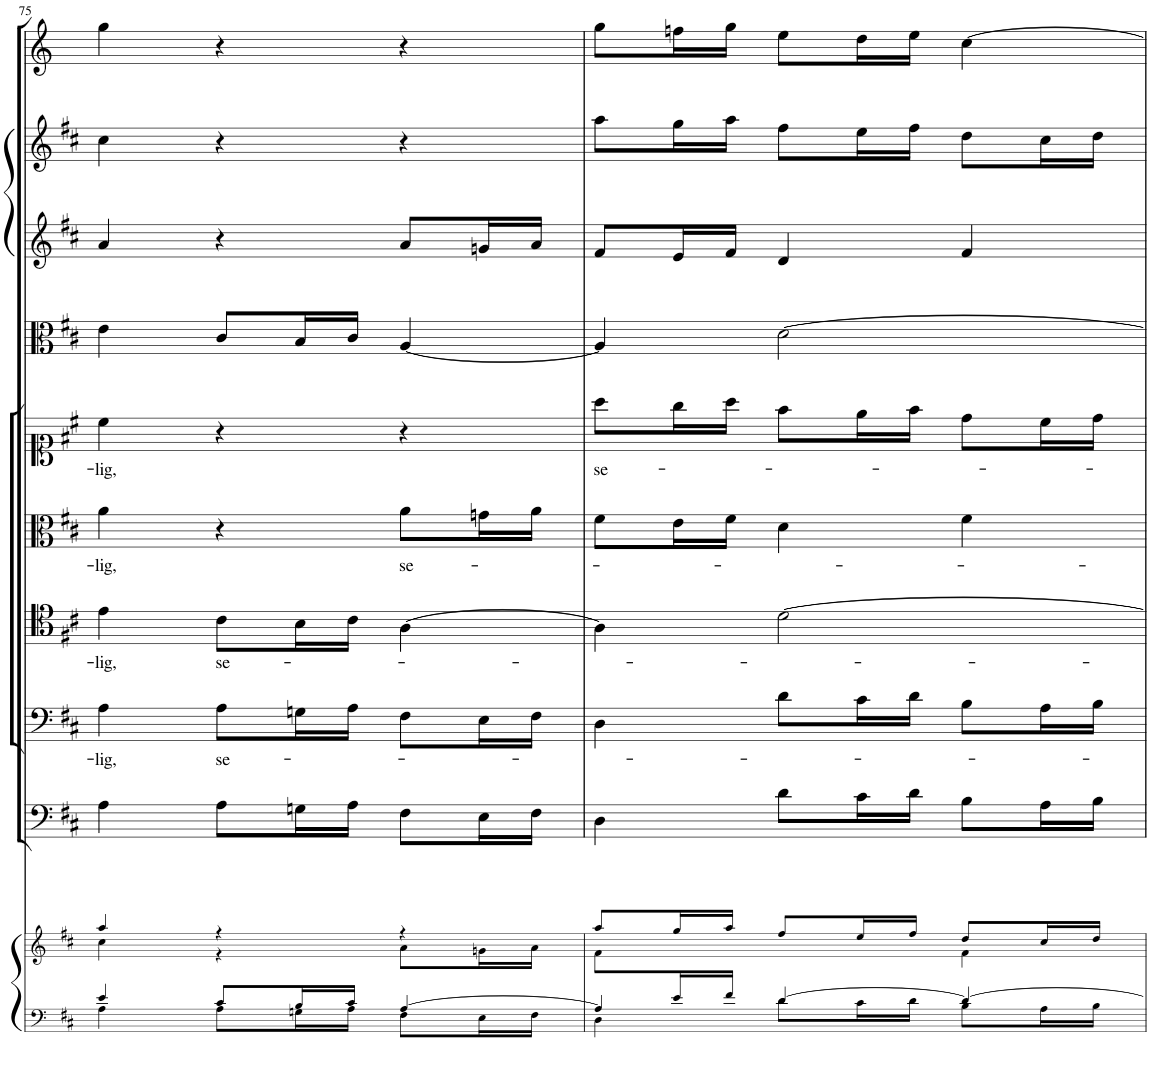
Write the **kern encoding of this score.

**kern	**kern	**kern	**kern	**text	**kern	**text	**kern	**text	**kern	**text	**kern	**kern	**kern	**kern
*part10	*part10	*part9	*part8	*part8	*part7	*part7	*part6	*part6	*part5	*part5	*part4	*part3	*part2	*part1
*staff11	*staff10	*staff9	*staff8	*staff8	*staff7	*staff7	*staff6	*staff6	*staff5	*staff5	*staff4	*staff3	*staff2	*staff1
*I"Piano reductiion	*	*I"Continuo	*I"Basso	*	*I"Tenore	*	*I"Alto	*	*I"Soprano	*	*I"Viola	*I"Violino II	*I"Violino I	*I"Tromba
*I'Pno	*	*	*	*	*	*	*	*	*	*	*I'Vla	*I'Vln	*I'Vln	*
!!LO:PB:g=z
*clefF4	*clefG2	*clefF4	*clefF4	*	*clefC4	*	*clefC3	*	*clefC1	*	*clefC3	*clefG2	*clefG2	*clefG2
*	*	*	*	*	*	*	*	*	*	*	*	*	*	*Trd-1c-2
*k[f#c#]	*k[f#c#]	*k[f#c#]	*k[f#c#]	*	*k[f#c#]	*	*k[f#c#]	*	*k[f#c#]	*	*k[f#c#]	*k[f#c#]	*k[f#c#]	*k[]
*M3/4	*M3/4	*M3/4	*M3/4	*	*M3/4	*	*M3/4	*	*M3/4	*	*M3/4	*M3/4	*M3/4	*M3/4
=75	=75	=75	=75	=75	=75	=75	=75	=75	=75	=75	=75	=75	=75	=75
*^	*^	*	*	*	*	*	*	*	*	*	*	*	*	*
!	!	!	!	!	!	!LO:LY:b	!	!LO:LY:b	!	!LO:LY:b	!	!LO:LY:b	!	!	!	!
4e/	4A\	4aa/	4cc#\	4A\	4A\	-lig,	4e\	-lig,	4a\	-lig,	4cc#\	-lig,	4e\	4a/	4cc#\	4gg\
!	!	!	!	!	!	!LO:LY:b	!	!LO:LY:b	!	!	!	!	!	!	!	!
8c#/L	8A\L	4r	4r	8A\L	8A\L	se-	8c#\L	se-	4r	.	4r	.	8c#/L	4r	4r	4r
16B/L	16Gn\L	.	.	16Gn\L	16Gn\L	.	16B\L	.	.	.	.	.	16B/L	.	.	.
16c#/JJ	16A\JJ	.	.	16A\JJ	16A\JJ	.	16c#\JJ	.	.	.	.	.	16c#/JJ	.	.	.
!	!	!	!	!	!	!	!	!	!	!LO:LY:b	!	!	!	!	!	!
[4A/	8F#\L	4r	8a\L	8F#\L	8F#\L	.	[4A\	.	8a\L	se-	4r	.	[4A/	8a/L	4r	4r
.	16E\L	.	16gn\L	16E\L	16E\L	.	.	.	16gn\L	.	.	.	.	16gn/L	.	.
.	16F#\JJ	.	16a\JJ	16F#\JJ	16F#\JJ	.	.	.	16a\JJ	.	.	.	.	16a/JJ	.	.
=76	=76	=76	=76	=76	=76	=76	=76	=76	=76	=76	=76	=76	=76	=76	=76	=76
*	*^	*	*	*	*	*	*	*	*	*	*	*	*	*	*	*
!	!	!	!	!	!	!	!	!	!	!	!	!	!LO:LY:b	!	!	!	!
8ryy	4A/]	4D\	8aa/L	8f#\L	4D\	4D\	.	4A\]	.	8f#\L	.	8aa\L	se-	4A/]	8f#/L	8aa\L	8gg\L
16e/L	.	.	16gg/L	8ryy	.	.	.	.	.	16e\L	.	16gg\L	.	.	16e/L	16gg\L	16ffn\L
16f#/JJ	.	.	16aa/JJ	.	.	.	.	.	.	16f#\JJ	.	16aa\JJ	.	.	16f#/JJ	16aa\JJ	16gg\JJ
2ryy	[4d/	8d\L	8ff#/L	4ryy	8d\L	8d\L	.	[2d\	.	4d\	.	8ff#\L	.	[2d\	4d/	8ff#\L	8ee\L
.	.	16c#\L	16ee/L	.	16c#\L	16c#\L	.	.	.	.	.	16ee\L	.	.	.	16ee\L	16dd\L
.	.	16d\JJ	16ff#/JJ	.	16d\JJ	16d\JJ	.	.	.	.	.	16ff#\JJ	.	.	.	16ff#\JJ	16ee\JJ
.	4d/_	8B\L	8dd/L	4f#\	8B\L	8B\L	.	.	.	4f#\	.	8dd\L	.	.	4f#/	8dd\L	[4cc\
.	.	16A\L	16cc#/L	.	16A\L	16A\L	.	.	.	.	.	16cc#\L	.	.	.	16cc#\L	.
.	.	16B\JJ	16dd/JJ	.	16B\JJ	16B\JJ	.	.	.	.	.	16dd\JJ	.	.	.	16dd\JJ	.
*v	*v	*v	*	*	*	*	*	*	*	*	*	*	*	*	*	*	*
*	*v	*v	*	*	*	*	*	*	*	*	*	*	*	*	*
=	=	=	=	=	=	=	=	=	=	=	=	=	=	=
*-	*-	*-	*-	*-	*-	*-	*-	*-	*-	*-	*-	*-	*-	*-
